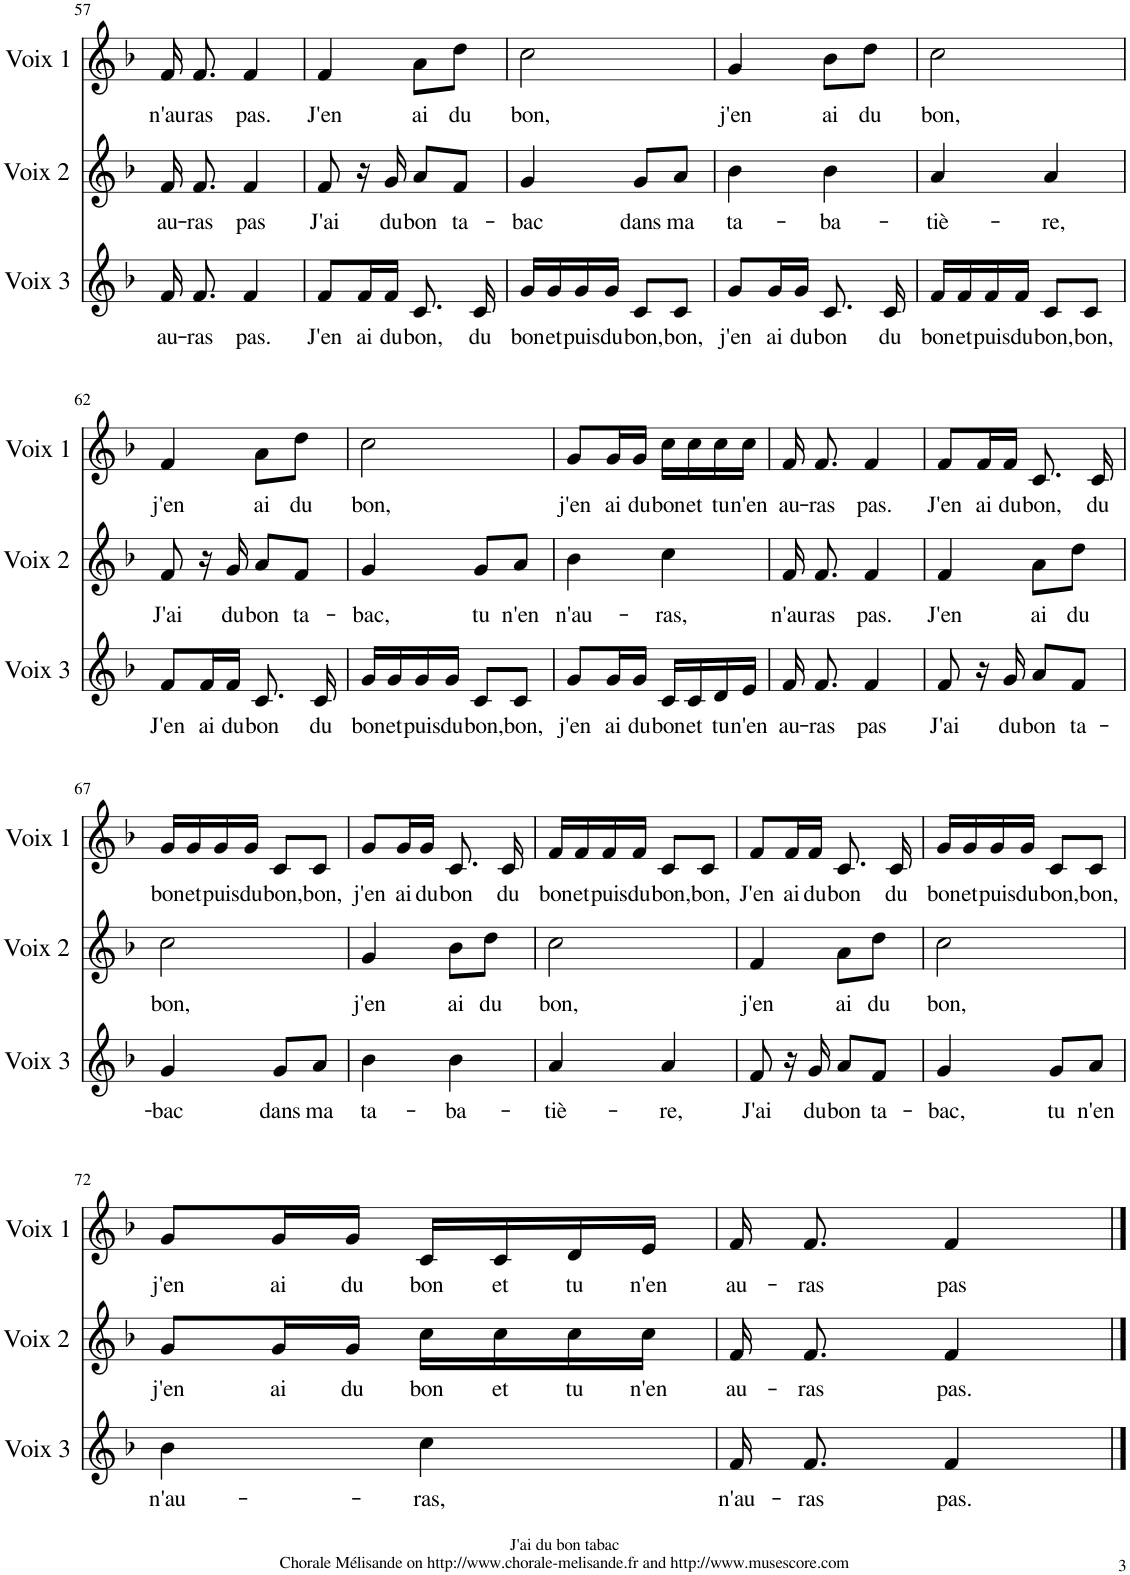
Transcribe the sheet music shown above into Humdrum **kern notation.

**kern	**text	**kern	**text	**kern	**text
*part3	*part3	*part2	*part2	*part1	*part1
*staff3	*staff3	*staff2	*staff2	*staff1	*staff1
*I"Voix 3	*	*I"Voix 2	*	*I"Voix 1	*
*I'Voix 3	*	*I'Voix 2	*	*I'Voix 1	*
!!LO:PB:g=z
*clefG2	*	*clefG2	*	*clefG2	*
*k[b-]	*	*k[b-]	*	*k[b-]	*
*M2/4	*	*M2/4	*	*M2/4	*
=57	=57	=57	=57	=57	=57
!	!LO:LY:b	!	!LO:LY:b	!	!LO:LY:b
16f/	au-	16f/	au-	16f/	n'au-
!	!LO:LY:b	!	!LO:LY:b	!	!LO:LY:b
8.f/	-ras	8.f/	-ras	8.f/	-ras
!	!LO:LY:b	!	!LO:LY:b	!	!LO:LY:b
4f/	pas.	4f/	pas	4f/	pas.
=58	=58	=58	=58	=58	=58
!	!LO:LY:b	!	!LO:LY:b	!	!LO:LY:b
8f/L	J'en	8f/	J'ai	4f/	J'en
!	!LO:LY:b	!	!	!	!
16f/L	ai	16r	.	.	.
!	!LO:LY:b	!	!LO:LY:b	!	!
16f/JJ	du	16g/	du	.	.
!	!LO:LY:b	!	!LO:LY:b	!	!LO:LY:b
8.c/	bon,	8a/L	bon	8a\L	ai
!	!	!	!LO:LY:b	!	!LO:LY:b
.	.	8f/J	ta-	8dd\J	du
!	!LO:LY:b	!	!	!	!
16c/	du	.	.	.	.
=59	=59	=59	=59	=59	=59
!	!LO:LY:b	!	!LO:LY:b	!	!LO:LY:b
16g/LL	bon	4g/	-bac	2cc\	bon,
!	!LO:LY:b	!	!	!	!
16g/	et	.	.	.	.
!	!LO:LY:b	!	!	!	!
16g/	puis	.	.	.	.
!	!LO:LY:b	!	!	!	!
16g/JJ	du	.	.	.	.
!	!LO:LY:b	!	!LO:LY:b	!	!
8c/L	bon,	8g/L	dans	.	.
!	!LO:LY:b	!	!LO:LY:b	!	!
8c/J	bon,	8a/J	ma	.	.
=60	=60	=60	=60	=60	=60
!	!LO:LY:b	!	!LO:LY:b	!	!LO:LY:b
8g/L	j'en	4b-\	ta-	4g/	j'en
!	!LO:LY:b	!	!	!	!
16g/L	ai	.	.	.	.
!	!LO:LY:b	!	!	!	!
16g/JJ	du	.	.	.	.
!	!LO:LY:b	!	!LO:LY:b	!	!LO:LY:b
8.c/	bon	4b-\	-ba-	8b-\L	ai
!	!	!	!	!	!LO:LY:b
.	.	.	.	8dd\J	du
!	!LO:LY:b	!	!	!	!
16c/	du	.	.	.	.
=61	=61	=61	=61	=61	=61
!	!LO:LY:b	!	!LO:LY:b	!	!LO:LY:b
16f/LL	bon	4a/	-tiè-	2cc\	bon,
!	!LO:LY:b	!	!	!	!
16f/	et	.	.	.	.
!	!LO:LY:b	!	!	!	!
16f/	puis	.	.	.	.
!	!LO:LY:b	!	!	!	!
16f/JJ	du	.	.	.	.
!	!LO:LY:b	!	!LO:LY:b	!	!
8c/L	bon,	4a/	-re,	.	.
!	!LO:LY:b	!	!	!	!
8c/J	bon,	.	.	.	.
!!LO:LB:g=z
=62	=62	=62	=62	=62	=62
!	!LO:LY:b	!	!LO:LY:b	!	!LO:LY:b
8f/L	J'en	8f/	J'ai	4f/	j'en
!	!LO:LY:b	!	!	!	!
16f/L	ai	16r	.	.	.
!	!LO:LY:b	!	!LO:LY:b	!	!
16f/JJ	du	16g/	du	.	.
!	!LO:LY:b	!	!LO:LY:b	!	!LO:LY:b
8.c/	bon	8a/L	bon	8a\L	ai
!	!	!	!LO:LY:b	!	!LO:LY:b
.	.	8f/J	ta-	8dd\J	du
!	!LO:LY:b	!	!	!	!
16c/	du	.	.	.	.
=63	=63	=63	=63	=63	=63
!	!LO:LY:b	!	!LO:LY:b	!	!LO:LY:b
16g/LL	bon	4g/	-bac,	2cc\	bon,
!	!LO:LY:b	!	!	!	!
16g/	et	.	.	.	.
!	!LO:LY:b	!	!	!	!
16g/	puis	.	.	.	.
!	!LO:LY:b	!	!	!	!
16g/JJ	du	.	.	.	.
!	!LO:LY:b	!	!LO:LY:b	!	!
8c/L	bon,	8g/L	tu	.	.
!	!LO:LY:b	!	!LO:LY:b	!	!
8c/J	bon,	8a/J	n'en	.	.
=64	=64	=64	=64	=64	=64
!	!LO:LY:b	!	!LO:LY:b	!	!LO:LY:b
8g/L	j'en	4b-\	n'au-	8g/L	j'en
!	!LO:LY:b	!	!	!	!LO:LY:b
16g/L	ai	.	.	16g/L	ai
!	!LO:LY:b	!	!	!	!LO:LY:b
16g/JJ	du	.	.	16g/JJ	du
!	!LO:LY:b	!	!LO:LY:b	!	!LO:LY:b
16c/LL	bon	4cc\	-ras,	16cc\LL	bon
!	!LO:LY:b	!	!	!	!LO:LY:b
16c/	et	.	.	16cc\	et
!	!LO:LY:b	!	!	!	!LO:LY:b
16d/	tu	.	.	16cc\	tu
!	!LO:LY:b	!	!	!	!LO:LY:b
16e/JJ	n'en	.	.	16cc\JJ	n'en
=65	=65	=65	=65	=65	=65
!	!LO:LY:b	!	!LO:LY:b	!	!LO:LY:b
16f/	au-	16f/	n'au-	16f/	au-
!	!LO:LY:b	!	!LO:LY:b	!	!LO:LY:b
8.f/	-ras	8.f/	-ras	8.f/	-ras
!	!LO:LY:b	!	!LO:LY:b	!	!LO:LY:b
4f/	pas	4f/	pas.	4f/	pas.
=66	=66	=66	=66	=66	=66
!	!LO:LY:b	!	!LO:LY:b	!	!LO:LY:b
8f/	J'ai	4f/	J'en	8f/L	J'en
!	!	!	!	!	!LO:LY:b
16r	.	.	.	16f/L	ai
!	!LO:LY:b	!	!	!	!LO:LY:b
16g/	du	.	.	16f/JJ	du
!	!LO:LY:b	!	!LO:LY:b	!	!LO:LY:b
8a/L	bon	8a\L	ai	8.c/	bon,
!	!LO:LY:b	!	!LO:LY:b	!	!
8f/J	ta-	8dd\J	du	.	.
!	!	!	!	!	!LO:LY:b
.	.	.	.	16c/	du
!!LO:LB:g=z
=67	=67	=67	=67	=67	=67
!	!LO:LY:b	!	!LO:LY:b	!	!LO:LY:b
4g/	-bac	2cc\	bon,	16g/LL	bon
!	!	!	!	!	!LO:LY:b
.	.	.	.	16g/	et
!	!	!	!	!	!LO:LY:b
.	.	.	.	16g/	puis
!	!	!	!	!	!LO:LY:b
.	.	.	.	16g/JJ	du
!	!LO:LY:b	!	!	!	!LO:LY:b
8g/L	dans	.	.	8c/L	bon,
!	!LO:LY:b	!	!	!	!LO:LY:b
8a/J	ma	.	.	8c/J	bon,
=68	=68	=68	=68	=68	=68
!	!LO:LY:b	!	!LO:LY:b	!	!LO:LY:b
4b-\	ta-	4g/	j'en	8g/L	j'en
!	!	!	!	!	!LO:LY:b
.	.	.	.	16g/L	ai
!	!	!	!	!	!LO:LY:b
.	.	.	.	16g/JJ	du
!	!LO:LY:b	!	!LO:LY:b	!	!LO:LY:b
4b-\	-ba-	8b-\L	ai	8.c/	bon
!	!	!	!LO:LY:b	!	!
.	.	8dd\J	du	.	.
!	!	!	!	!	!LO:LY:b
.	.	.	.	16c/	du
=69	=69	=69	=69	=69	=69
!	!LO:LY:b	!	!LO:LY:b	!	!LO:LY:b
4a/	-tiè-	2cc\	bon,	16f/LL	bon
!	!	!	!	!	!LO:LY:b
.	.	.	.	16f/	et
!	!	!	!	!	!LO:LY:b
.	.	.	.	16f/	puis
!	!	!	!	!	!LO:LY:b
.	.	.	.	16f/JJ	du
!	!LO:LY:b	!	!	!	!LO:LY:b
4a/	-re,	.	.	8c/L	bon,
!	!	!	!	!	!LO:LY:b
.	.	.	.	8c/J	bon,
=70	=70	=70	=70	=70	=70
!	!LO:LY:b	!	!LO:LY:b	!	!LO:LY:b
8f/	J'ai	4f/	j'en	8f/L	J'en
!	!	!	!	!	!LO:LY:b
16r	.	.	.	16f/L	ai
!	!LO:LY:b	!	!	!	!LO:LY:b
16g/	du	.	.	16f/JJ	du
!	!LO:LY:b	!	!LO:LY:b	!	!LO:LY:b
8a/L	bon	8a\L	ai	8.c/	bon
!	!LO:LY:b	!	!LO:LY:b	!	!
8f/J	ta-	8dd\J	du	.	.
!	!	!	!	!	!LO:LY:b
.	.	.	.	16c/	du
=71	=71	=71	=71	=71	=71
!	!LO:LY:b	!	!LO:LY:b	!	!LO:LY:b
4g/	-bac,	2cc\	bon,	16g/LL	bon
!	!	!	!	!	!LO:LY:b
.	.	.	.	16g/	et
!	!	!	!	!	!LO:LY:b
.	.	.	.	16g/	puis
!	!	!	!	!	!LO:LY:b
.	.	.	.	16g/JJ	du
!	!LO:LY:b	!	!	!	!LO:LY:b
8g/L	tu	.	.	8c/L	bon,
!	!LO:LY:b	!	!	!	!LO:LY:b
8a/J	n'en	.	.	8c/J	bon,
!!LO:LB:g=z
=72	=72	=72	=72	=72	=72
!	!LO:LY:b	!	!LO:LY:b	!	!LO:LY:b
4b-\	n'au-	8g/L	j'en	8g/L	j'en
!	!	!	!LO:LY:b	!	!LO:LY:b
.	.	16g/L	ai	16g/L	ai
!	!	!	!LO:LY:b	!	!LO:LY:b
.	.	16g/JJ	du	16g/JJ	du
!	!LO:LY:b	!	!LO:LY:b	!	!LO:LY:b
4cc\	-ras,	16cc\LL	bon	16c/LL	bon
!	!	!	!LO:LY:b	!	!LO:LY:b
.	.	16cc\	et	16c/	et
!	!	!	!LO:LY:b	!	!LO:LY:b
.	.	16cc\	tu	16d/	tu
!	!	!	!LO:LY:b	!	!LO:LY:b
.	.	16cc\JJ	n'en	16e/JJ	n'en
=73	=73	=73	=73	=73	=73
!	!LO:LY:b	!	!LO:LY:b	!	!LO:LY:b
16f/	n'au-	16f/	au-	16f/	au-
!	!LO:LY:b	!	!LO:LY:b	!	!LO:LY:b
8.f/	-ras	8.f/	-ras	8.f/	-ras
!	!LO:LY:b	!	!LO:LY:b	!	!LO:LY:b
4f/	pas.	4f/	pas.	4f/	pas
==	==	==	==	==	==
*-	*-	*-	*-	*-	*-
